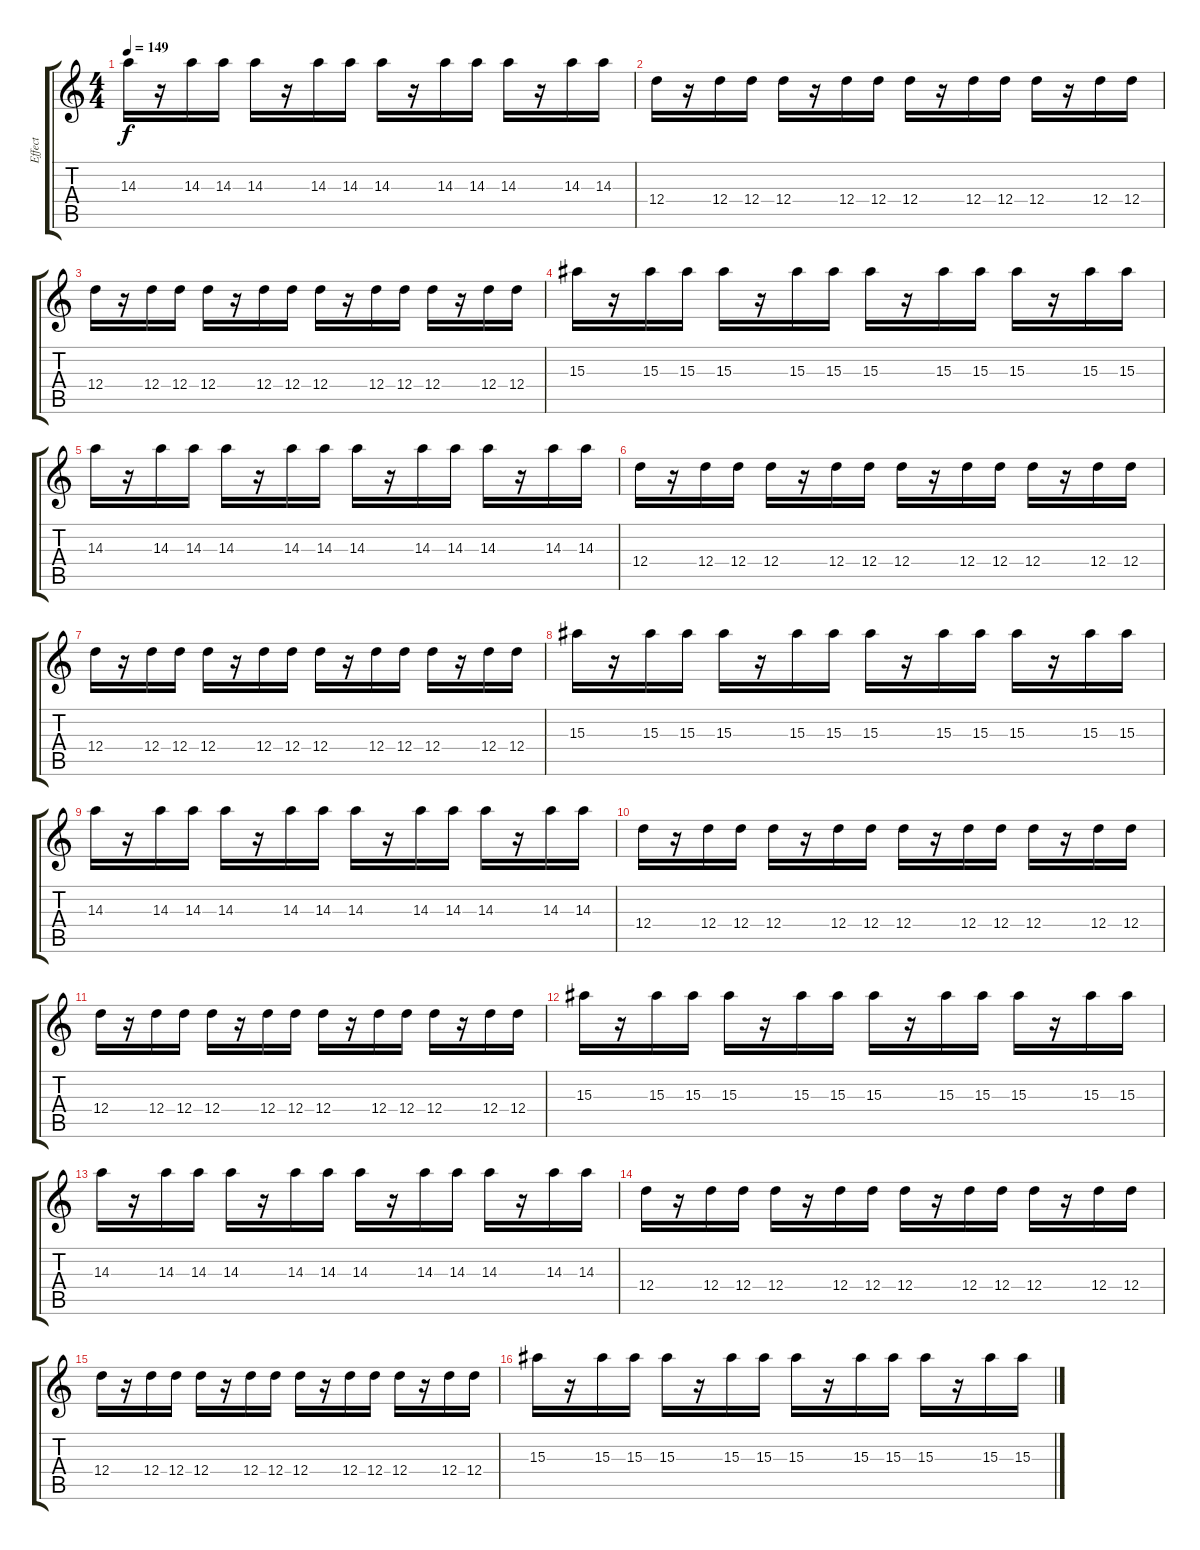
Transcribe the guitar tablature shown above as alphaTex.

\track ("Effect" "Effect") {instrument electricguitarmuted}
\staff {score tabs}
\tuning (E4 B3 G3 D3 A2 D2) {hide}
\ts (4 4)
\tempo 149
\clef g2
\ks c
14.3.16{dy f} r.16 14.3.16 14.3.16 14.3.16 r.16 14.3.16 14.3.16 14.3.16 r.16 14.3.16 14.3.16 14.3.16 r.16 14.3.16 14.3.16 |
12.4.16{volume 11} r.16 12.4.16 12.4.16 12.4.16 r.16 12.4.16 12.4.16 12.4.16 r.16 12.4.16 12.4.16 12.4.16 r.16 12.4.16 12.4.16 |
12.4.16 r.16 12.4.16 12.4.16 12.4.16 r.16 12.4.16 12.4.16 12.4.16 r.16 12.4.16 12.4.16 12.4.16 r.16 12.4.16 12.4.16 |
15.3.16 r.16 15.3.16 15.3.16 15.3.16 r.16 15.3.16 15.3.16 15.3.16 r.16 15.3.16 15.3.16 15.3.16 r.16 15.3.16 15.3.16 |
14.3.16 r.16 14.3.16 14.3.16 14.3.16 r.16 14.3.16 14.3.16 14.3.16 r.16 14.3.16 14.3.16 14.3.16 r.16 14.3.16 14.3.16 |
12.4.16{volume 11} r.16 12.4.16 12.4.16 12.4.16 r.16 12.4.16 12.4.16 12.4.16 r.16 12.4.16 12.4.16 12.4.16 r.16 12.4.16 12.4.16 |
12.4.16 r.16 12.4.16 12.4.16 12.4.16 r.16 12.4.16 12.4.16 12.4.16 r.16 12.4.16 12.4.16 12.4.16 r.16 12.4.16 12.4.16 |
15.3.16 r.16 15.3.16 15.3.16 15.3.16 r.16 15.3.16 15.3.16 15.3.16 r.16 15.3.16 15.3.16 15.3.16 r.16 15.3.16 15.3.16 |
14.3.16 r.16 14.3.16 14.3.16 14.3.16 r.16 14.3.16 14.3.16 14.3.16 r.16 14.3.16 14.3.16 14.3.16 r.16 14.3.16 14.3.16 |
12.4.16 r.16 12.4.16 12.4.16 12.4.16 r.16 12.4.16 12.4.16 12.4.16 r.16 12.4.16 12.4.16 12.4.16 r.16 12.4.16 12.4.16 |
12.4.16 r.16 12.4.16 12.4.16 12.4.16 r.16 12.4.16 12.4.16 12.4.16 r.16 12.4.16 12.4.16 12.4.16 r.16 12.4.16 12.4.16 |
15.3.16 r.16 15.3.16 15.3.16 15.3.16 r.16 15.3.16 15.3.16 15.3.16 r.16 15.3.16 15.3.16 15.3.16 r.16 15.3.16 15.3.16 |
14.3.16 r.16 14.3.16 14.3.16 14.3.16 r.16 14.3.16 14.3.16 14.3.16 r.16 14.3.16 14.3.16 14.3.16 r.16 14.3.16 14.3.16 |
12.4.16{volume 11} r.16 12.4.16 12.4.16 12.4.16 r.16 12.4.16 12.4.16 12.4.16 r.16 12.4.16 12.4.16 12.4.16 r.16 12.4.16 12.4.16 |
12.4.16 r.16 12.4.16 12.4.16 12.4.16 r.16 12.4.16 12.4.16 12.4.16 r.16 12.4.16 12.4.16 12.4.16 r.16 12.4.16 12.4.16 |
15.3.16 r.16 15.3.16 15.3.16 15.3.16 r.16 15.3.16 15.3.16 15.3.16 r.16 15.3.16 15.3.16 15.3.16 r.16 15.3.16 15.3.16
